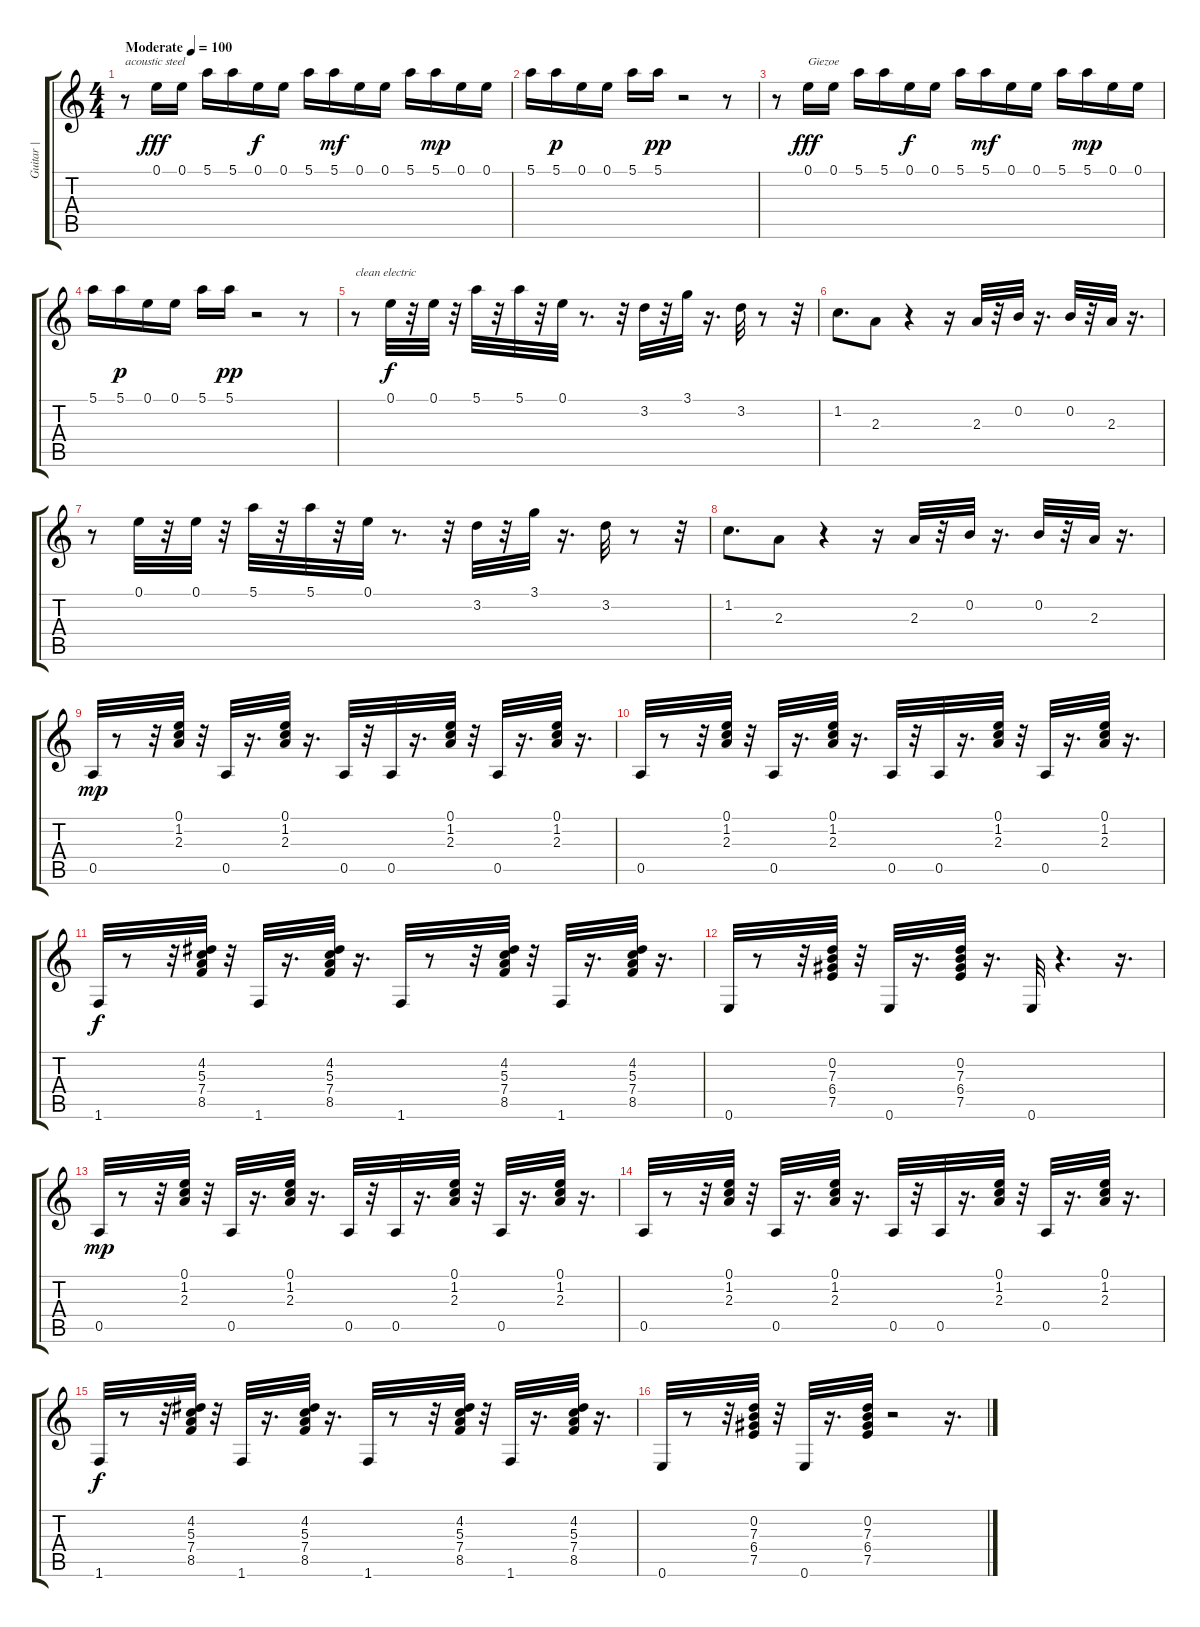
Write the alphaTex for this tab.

\track ("Guitar |" "Guitar |") {instrument acousticguitarsteel}
\staff {score tabs}
\tuning (E4 B3 G3 D3 A2 E2) {hide}
\ts (4 4)
\tempo (100 "Moderate")
\clef g2
\ks c
r.8{txt "acoustic steel" dy fff instrument acousticguitarsteel} 0.1.16{balance 1} 0.1.16{balance 1} 5.1.16{balance 2} 5.1.16{balance 2} 0.1.16{dy f balance 2} 0.1.16{balance 3} 5.1.16{balance 3} 5.1.16{dy mf balance 4} 0.1.16{balance 4} 0.1.16{balance 4} 5.1.16{balance 5} 5.1.16{dy mp balance 5} 0.1.16{balance 6} 0.1.16{balance 6} |
5.1.16{balance 6} 5.1.16{dy p balance 7} 0.1.16{balance 7} 0.1.16{balance 8} 5.1.16{balance 8} 5.1.16{dy pp} r.2 r.8 |
r.8 0.1.16{txt "Giezoe" dy fff balance 1} 0.1.16{balance 1} 5.1.16{balance 1} 5.1.16{balance 2} 0.1.16{dy f balance 2} 0.1.16{balance 2} 5.1.16{balance 3} 5.1.16{dy mf balance 3} 0.1.16{balance 3} 0.1.16{balance 4} 5.1.16{balance 4} 5.1.16{dy mp balance 4} 0.1.16{balance 5} 0.1.16{balance 5} |
5.1.16{balance 5} 5.1.16{dy p balance 6} 0.1.16{balance 6} 0.1.16{balance 6} 5.1.16{balance 7} 5.1.16{dy pp balance 7} r.2 r.8 |
r.8{txt "clean electric"} 0.1.32{dy f volume 13 balance 8 instrument electricguitarclean} r.32 0.1.32 r.32 5.1.32 r.32 5.1.32 r.32 0.1.32 r.8{d} r.32 3.2.32 r.32 3.1.32 r.16{d} 3.2.32 r.8 r.32 |
1.2.8{d} 2.3.8 r.4 r.16 2.3.32 r.32 0.2.32 r.16{d} 0.2.32 r.32 2.3.32 r.16{d} |
r.8 0.1.32 r.32 0.1.32 r.32 5.1.32 r.32 5.1.32 r.32 0.1.32 r.8{d} r.32 3.2.32 r.32 3.1.32 r.16{d} 3.2.32 r.8 r.32 |
1.2.8{d} 2.3.8 r.4 r.16 2.3.32 r.32 0.2.32 r.16{d} 0.2.32 r.32 2.3.32 r.16{d} |
0.5.32{dy mp balance 4} r.8 r.32 (0.1 1.2 2.3).32 r.32 0.5.32 r.16{d} (0.1 1.2 2.3).32 r.16{d} 0.5.32 r.32 0.5.32 r.16{d} (0.1 1.2 2.3).32 r.32 0.5.32 r.16{d} (0.1 1.2 2.3).32 r.16{d} |
0.5.32 r.8 r.32 (0.1 1.2 2.3).32 r.32 0.5.32 r.16{d} (0.1 1.2 2.3).32 r.16{d} 0.5.32 r.32 0.5.32 r.16{d} (0.1 1.2 2.3).32 r.32 0.5.32 r.16{d} (0.1 1.2 2.3).32 r.16{d} |
1.6.32{dy f} r.8 r.32 (4.2 5.3 7.4 8.5).32 r.32 1.6.32 r.16{d} (4.2 5.3 7.4 8.5).32 r.16{d} 1.6.32 r.8 r.32 (4.2 5.3 7.4 8.5).32 r.32 1.6.32 r.16{d} (4.2 5.3 7.4 8.5).32 r.16{d} |
0.6.32 r.8 r.32 (0.2 7.3 6.4 7.5).32 r.32 0.6.32 r.16{d} (0.2 7.3 6.4 7.5).32 r.16{d} 0.6.32 r.4{d} r.16{d} |
0.5.32{dy mp} r.8 r.32 (0.1 1.2 2.3).32 r.32 0.5.32 r.16{d} (0.1 1.2 2.3).32 r.16{d} 0.5.32 r.32 0.5.32 r.16{d} (0.1 1.2 2.3).32 r.32 0.5.32 r.16{d} (0.1 1.2 2.3).32 r.16{d} |
0.5.32 r.8 r.32 (0.1 1.2 2.3).32 r.32 0.5.32 r.16{d} (0.1 1.2 2.3).32 r.16{d} 0.5.32 r.32 0.5.32 r.16{d} (0.1 1.2 2.3).32 r.32 0.5.32 r.16{d} (0.1 1.2 2.3).32 r.16{d} |
1.6.32{dy f} r.8 r.32 (4.2 5.3 7.4 8.5).32 r.32 1.6.32 r.16{d} (4.2 5.3 7.4 8.5).32 r.16{d} 1.6.32 r.8 r.32 (4.2 5.3 7.4 8.5).32 r.32 1.6.32 r.16{d} (4.2 5.3 7.4 8.5).32 r.16{d} |
0.6.32 r.8 r.32 (0.2 7.3 6.4 7.5).32 r.32 0.6.32 r.16{d} (0.2 7.3 6.4 7.5).32 r.2 r.16{d}
